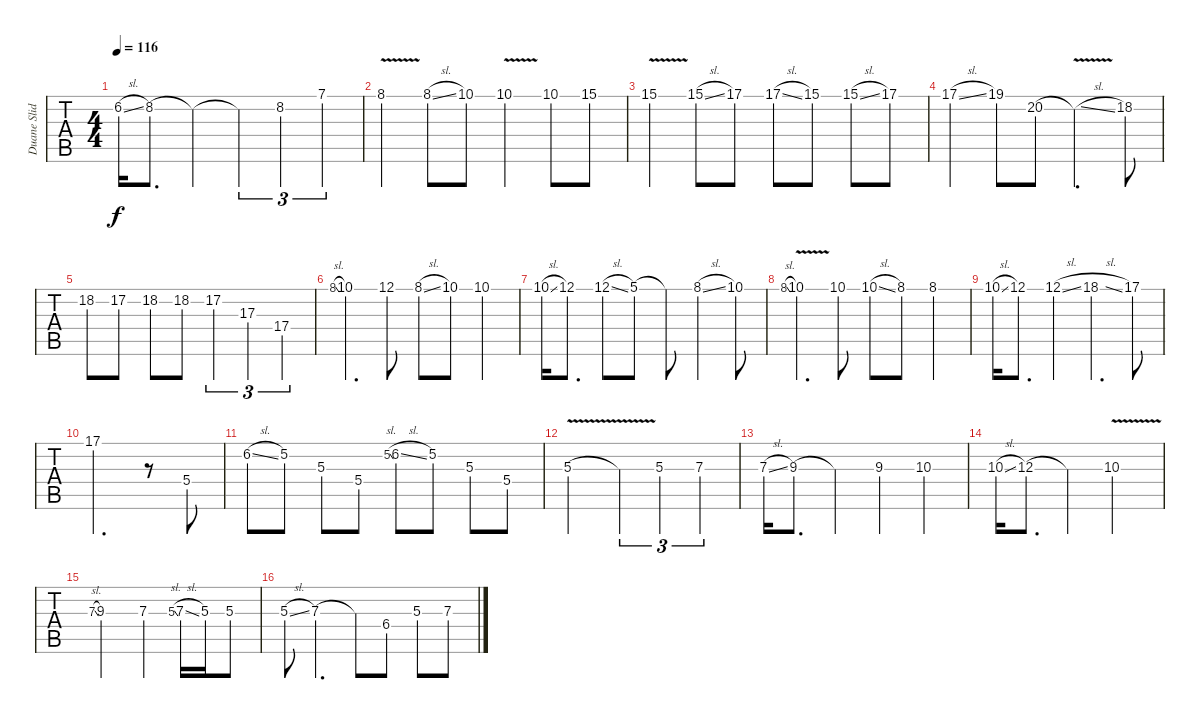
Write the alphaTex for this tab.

\track ("Duane Slide O/D (Tr. 9B)" "Duane Slid") {instrument distortionguitar}
\staff {tabs}
\tuning (E4 B3 G3 D3 A2 E2) {hide}
\ts (4 4)
\tempo 116
\clef g2
\ks c
6.2{sl}.16{dy f} 8.2.8{d} 8.2{t}.4 8.2{t}.4{tu (3 2)} 8.2.4{tu (3 2)} 7.1.4{tu (3 2)} |
8.1{v}.4 8.1{sl}.8 10.1.8 10.1{v}.4 10.1.8 15.1.8 |
15.1{v}.4 15.1{sl}.8 17.1.8 17.1{sl}.8 15.1.8 15.1{sl}.8 17.1.8 |
17.1{sl}.4 19.1.8 20.2.8 20.2{v sl t}.4{d} 18.2.8 |
18.2.8 17.2.8 18.2.8 18.2.8 17.2.4{tu (3 2)} 17.3.4{tu (3 2)} 17.4.4{tu (3 2)} |
8.1{sl}.8{gr onbeat} 10.1.4{d} 12.1.8 8.1{sl}.8 10.1.8 10.1.4 |
10.1{sl}.16 12.1.8{d} 12.1{sl}.8 5.1.8 5.1{t}.8 8.1{sl}.4 10.1.8 |
8.1{sl}.8{gr onbeat} 10.1{v}.4{d} 10.1.8 10.1{sl}.8 8.1.8 8.1.4 |
10.1{sl}.16 12.1.8{d} 12.1{sl}.4 18.1{sl}.4{d} 17.1.8 |
17.1.2{d} r.8 5.4.8 |
6.2{sl}.8 5.2.8 5.3.8 5.4.8 5.2{sl}.8{gr onbeat} 6.2{sl}.8 5.2.8 5.3.8 5.4.8 |
5.3{v}.2 5.3{t}.4{tu (3 2)} 5.3.4{tu (3 2)} 7.3.4{tu (3 2)} |
7.3{sl}.16 9.3.8{d} 9.3{t}.4 9.3.4 10.3.4 |
10.3{sl}.16 12.3.8{d} 12.3{t}.4 10.3{v}.2 |
7.3{sl}.8{gr onbeat} 9.3.2 7.3.4 5.3{sl}.8{gr onbeat} 7.3{sl}.16 5.3.16 5.3.8 |
5.3{sl}.8 7.3.4{d} 7.3{t}.8 6.4.8 5.3.8 7.3.8
